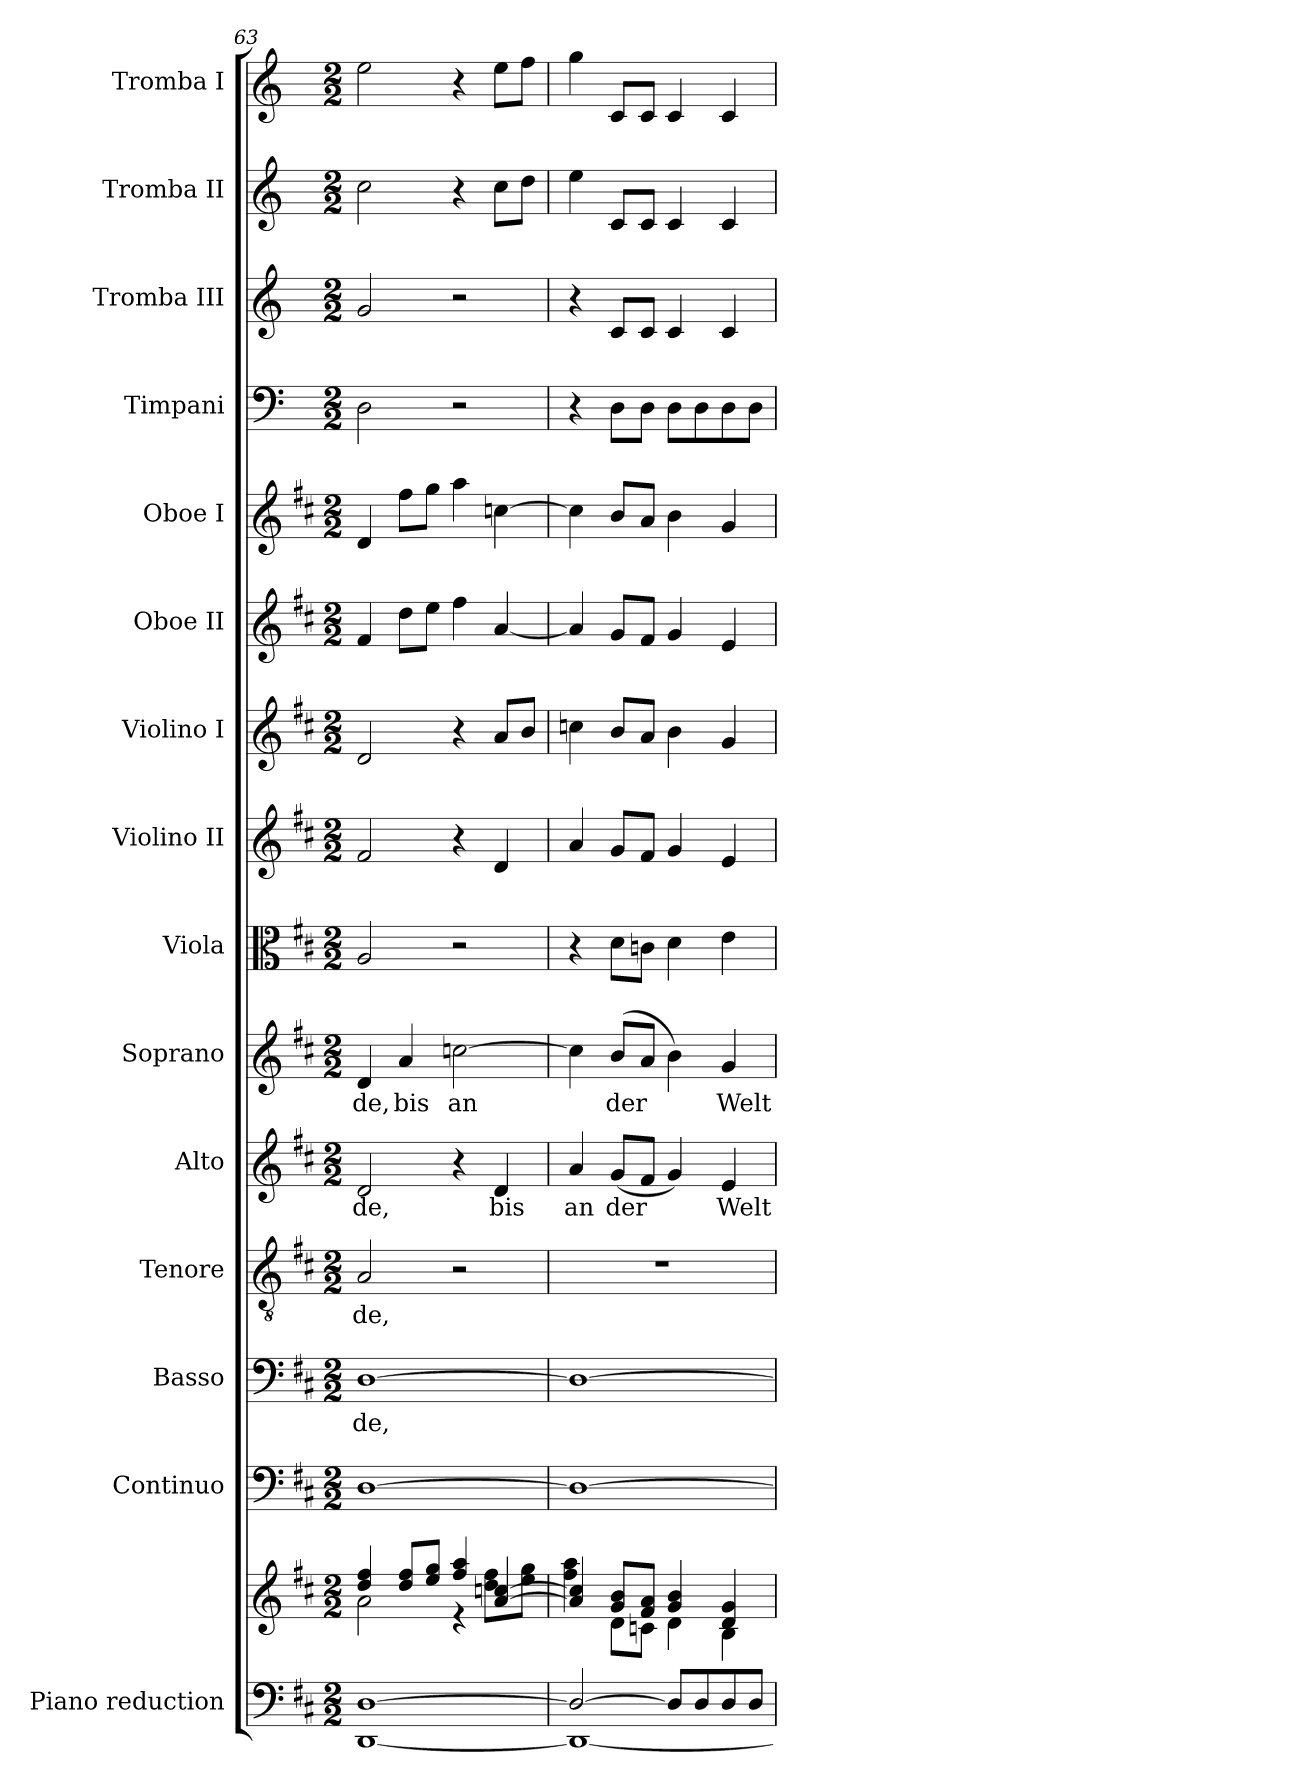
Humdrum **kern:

**kern	**kern	**kern	**kern	**text	**kern	**text	**kern	**text	**kern	**text	**kern	**kern	**kern	**kern	**kern	**kern	**kern	**kern	**kern
*part15	*part15	*part14	*part13	*part13	*part12	*part12	*part11	*part11	*part10	*part10	*part9	*part8	*part7	*part6	*part5	*part4	*part3	*part2	*part1
*staff16	*staff15	*staff14	*staff13	*staff13	*staff12	*staff12	*staff11	*staff11	*staff10	*staff10	*staff9	*staff8	*staff7	*staff6	*staff5	*staff4	*staff3	*staff2	*staff1
*I"Piano reduction	*	*I"Continuo	*I"Basso	*	*I"Tenore	*	*I"Alto	*	*I"Soprano	*	*I"Viola	*I"Violino II	*I"Violino I	*I"Oboe II	*I"Oboe I	*I"Timpani	*I"Tromba III	*I"Tromba II	*I"Tromba I
*I'Pno	*	*	*	*	*	*	*	*	*	*	*I'Vla	*I'Vln	*I'Vln	*I'Ob	*I'Ob	*I'Timp	*	*	*
*clefF4	*clefG2	*clefF4	*clefF4	*	*clefGv2	*	*clefG2	*	*clefG2	*	*clefC3	*clefG2	*clefG2	*clefG2	*clefG2	*clefF4	*clefG2	*clefG2	*clefG2
*	*	*	*	*	*	*	*	*	*	*	*	*	*	*	*	*	*ITrd-1c-2	*ITrd-1c-2	*ITrd-1c-2
*k[f#c#]	*k[f#c#]	*k[f#c#]	*k[f#c#]	*	*k[f#c#]	*	*k[f#c#]	*	*k[f#c#]	*	*k[f#c#]	*k[f#c#]	*k[f#c#]	*k[f#c#]	*k[f#c#]	*k[]	*k[f#c#]	*k[f#c#]	*k[f#c#]
*M2/2	*M2/2	*M2/2	*M2/2	*	*M2/2	*	*M2/2	*	*M2/2	*	*M2/2	*M2/2	*M2/2	*M2/2	*M2/2	*M2/2	*M2/2	*M2/2	*M2/2
=63	=63	=63	=63	=63	=63	=63	=63	=63	=63	=63	=63	=63	=63	=63	=63	=63	=63	=63	=63
*^	*^	*	*	*	*	*	*	*	*	*	*	*	*	*	*	*	*	*	*
!	!	!	!	!	!	!LO:LY:b	!	!LO:LY:b	!	!LO:LY:b	!	!LO:LY:b	!	!	!	!	!	!	!	!	!
[1D	[1DD	4dd/ 4ff#/	2a\	[1D	[1D	-de,	2A/	-de,	2d/	-de,	4d/	-de,	2A/	2f#/	2d/	4f#/	4d/	2D\	2a/	2dd\	2ff#\
!	!	!	!	!	!	!	!	!	!	!	!	!LO:LY:b	!	!	!	!	!	!	!	!	!
.	.	8dd/ 8ff#/L	.	.	.	.	.	.	.	.	4a/	bis	.	.	.	8dd\L	8ff#\L	.	.	.	.
.	.	8ee/ 8gg/J	.	.	.	.	.	.	.	.	.	.	.	.	.	8ee\J	8gg\J	.	.	.	.
!	!	!	!	!	!	!	!	!	!	!	!	!LO:LY:b	!	!	!	!	!	!	!	!	!
.	.	4ff#/ 4aa/	4r	.	.	.	2r	.	4r	.	[2ccn\	an	2r	4r	4r	4ff#\	4aa\	2r	2r	4r	4r
!	!	!	!	!	!	!	!	!	!	!LO:LY:b	!	!	!	!	!	!	!	!	!	!	!
.	.	[<4a/ [<4ccn/	8dd\ 8ff#\L	.	.	.	.	.	4d/	bis	.	.	.	4d/	8a/L	[4a/	[4ccn\	.	.	8dd\L	8ff#\L
.	.	.	8ee\ 8gg\J	.	.	.	.	.	.	.	.	.	.	.	8b/J	.	.	.	.	8ee\J	8gg\J
=64	=64	=64	=64	=64	=64	=64	=64	=64	=64	=64	=64	=64	=64	=64	=64	=64	=64	=64	=64	=64	=64
!	!	!	!	!	!	!	!	!	!	!LO:LY:b	!	!	!	!	!	!	!	!	!	!	!
2D/_	1DD_	4a/] 4cc/]	4ff#\ 4aa\	1D_	1D_	.	1r	.	4a/	an	4cc\]	.	4r	4a/	4ccn\	4a/]	4cc\]	4r	4r	4ff#\	4aa\
!	!	!	!	!	!	!	!	!	!	!LO:LY:b	!	!LO:LY:b	!	!	!	!	!	!	!	!	!
.	.	8g/ 8b/L	8d\L	.	.	.	.	.	(8g/L	der	(8b/L	der	8d\L	8g/L	8b/L	8g/L	8b/L	8D\L	8d/L	8d/L	8d/L
.	.	8f#/ 8a/J	8cn\J	.	.	.	.	.	8f#/J	.	8a/J	.	8cn\J	8f#/J	8a/J	8f#/J	8a/J	8D\J	8d/J	8d/J	8d/J
8D/L]	.	4g/ 4b/	4d\	.	.	.	.	.	4g/)	.	4b\)	.	4d\	4g/	4b\	4g/	4b\	8D\L	4d/	4d/	4d/
8D/	.	.	.	.	.	.	.	.	.	.	.	.	.	.	.	.	.	8D\	.	.	.
!	!	!	!	!	!	!	!	!	!	!LO:LY:b	!	!LO:LY:b	!	!	!	!	!	!	!	!	!
8D/	.	4d/ 4g/	4B\	.	.	.	.	.	4e/	Welt	4g/	Welt	4e\	4e/	4g/	4e/	4g/	8D\	4d/	4d/	4d/
8D/J	.	.	.	.	.	.	.	.	.	.	.	.	.	.	.	.	.	8D\J	.	.	.
*v	*v	*	*	*	*	*	*	*	*	*	*	*	*	*	*	*	*	*	*	*	*
*	*v	*v	*	*	*	*	*	*	*	*	*	*	*	*	*	*	*	*	*	*
=	=	=	=	=	=	=	=	=	=	=	=	=	=	=	=	=	=	=	=
*-	*-	*-	*-	*-	*-	*-	*-	*-	*-	*-	*-	*-	*-	*-	*-	*-	*-	*-	*-
